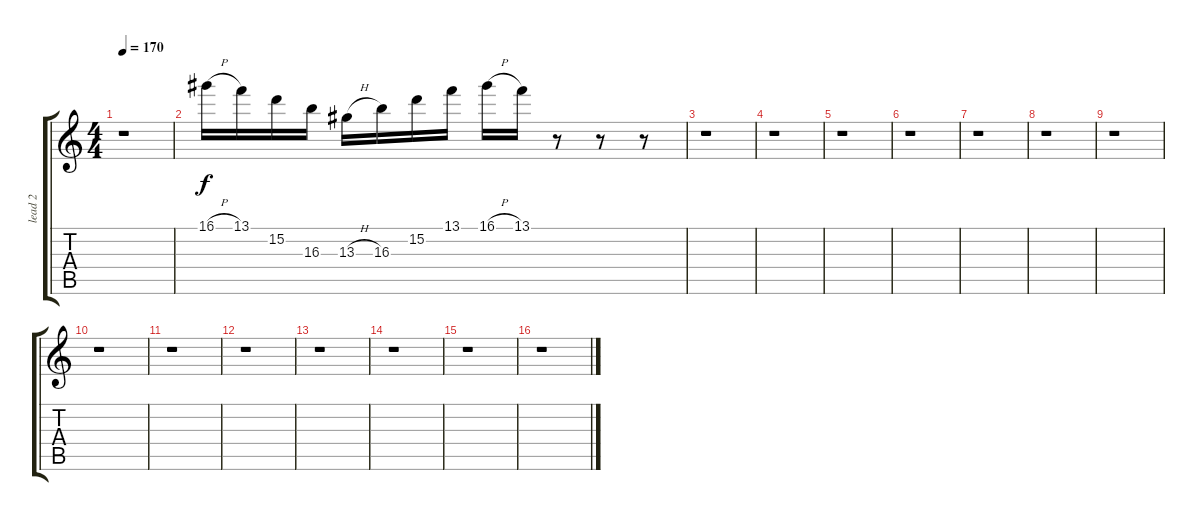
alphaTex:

\track ("lead 2" "lead 2") {instrument distortionguitar}
\staff {score tabs}
\tuning (E4 B3 G3 D3 A2 E2) {hide}
\ts (4 4)
\tempo 170
\clef g2
\ks c
r.1{dy f} |
16.1{h}.16 13.1.16 15.2.16 16.3.16 13.3{h}.16 16.3.16 15.2.16 13.1.16 16.1{h}.16 13.1.16 r.8 r.8 r.8 |
r.1 |
r.1 |
r.1 |
r.1 |
r.1 |
r.1 |
r.1 |
r.1 |
r.1 |
r.1 |
r.1 |
r.1 |
r.1 |
r.1
